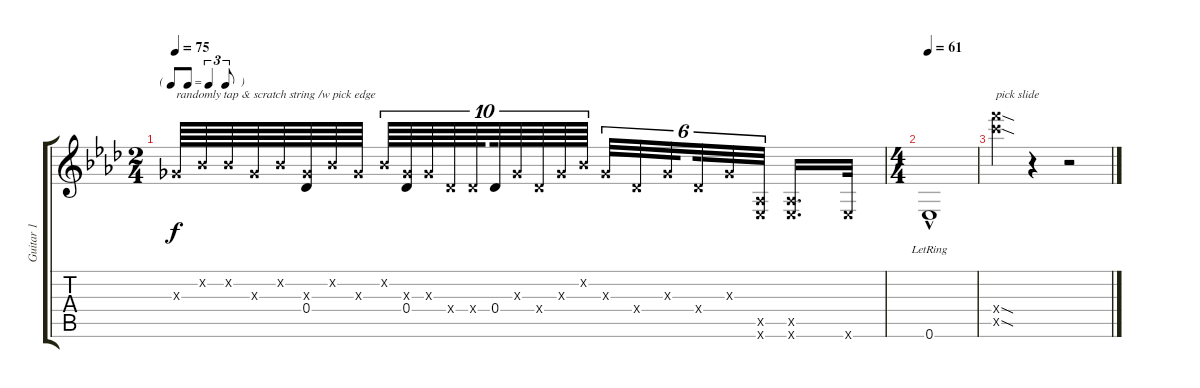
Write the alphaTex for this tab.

\track ("Guitar 1" "Guitar 1") {instrument distortionguitar}
\staff {score tabs}
\tuning (Eb4 Bb3 Gb3 Db3 Ab2 Eb2) {hide}
\ts (2 4)
\tf triplet8th
\tempo 75
\clef g2
\ks ab
0.3{x}.64{txt "randomly tap & scratch string /w pick edge" dy f} 0.2{x}.64 0.2{x}.64 0.3{x}.64 0.2{x}.64 (0.3{x} 0.4).64 0.2{x}.64 0.3{x}.64{beam splitsecondary} 0.2{x}.64{tu (10 8)} (0.3{x} 0.4).64{tu (10 8)} 0.3{x}.64{tu (10 8)} 0.4{x}.64{tu (10 8)} 0.4{x}.64{tu (10 8) beam splitsecondary} 0.4.64{tu (10 8)} 0.3{x}.64{tu (10 8)} 0.4{x}.64{tu (10 8)} 0.3{x}.64{tu (10 8)} 0.2{x}.64{tu (10 8)} 0.3{x}.32{tu (6 4)} 0.4{x}.32{tu (6 4)} 0.3{x}.32{tu (6 4) beam splitsecondary} 0.4{x}.32{tu (6 4)} 0.3{x}.32{tu (6 4)} (0.5{x} 0.6{x}).32{tu (6 4) beam splitsecondary} (0.5{x} 0.6{x}).16{d} 0.6{x}.32 |
\ts (4 4)
\tempo 61
0.6{hac lr}.1 |
(28.4{sod x} 28.5{sod x}).4{txt "pick slide"} r.4 r.2
